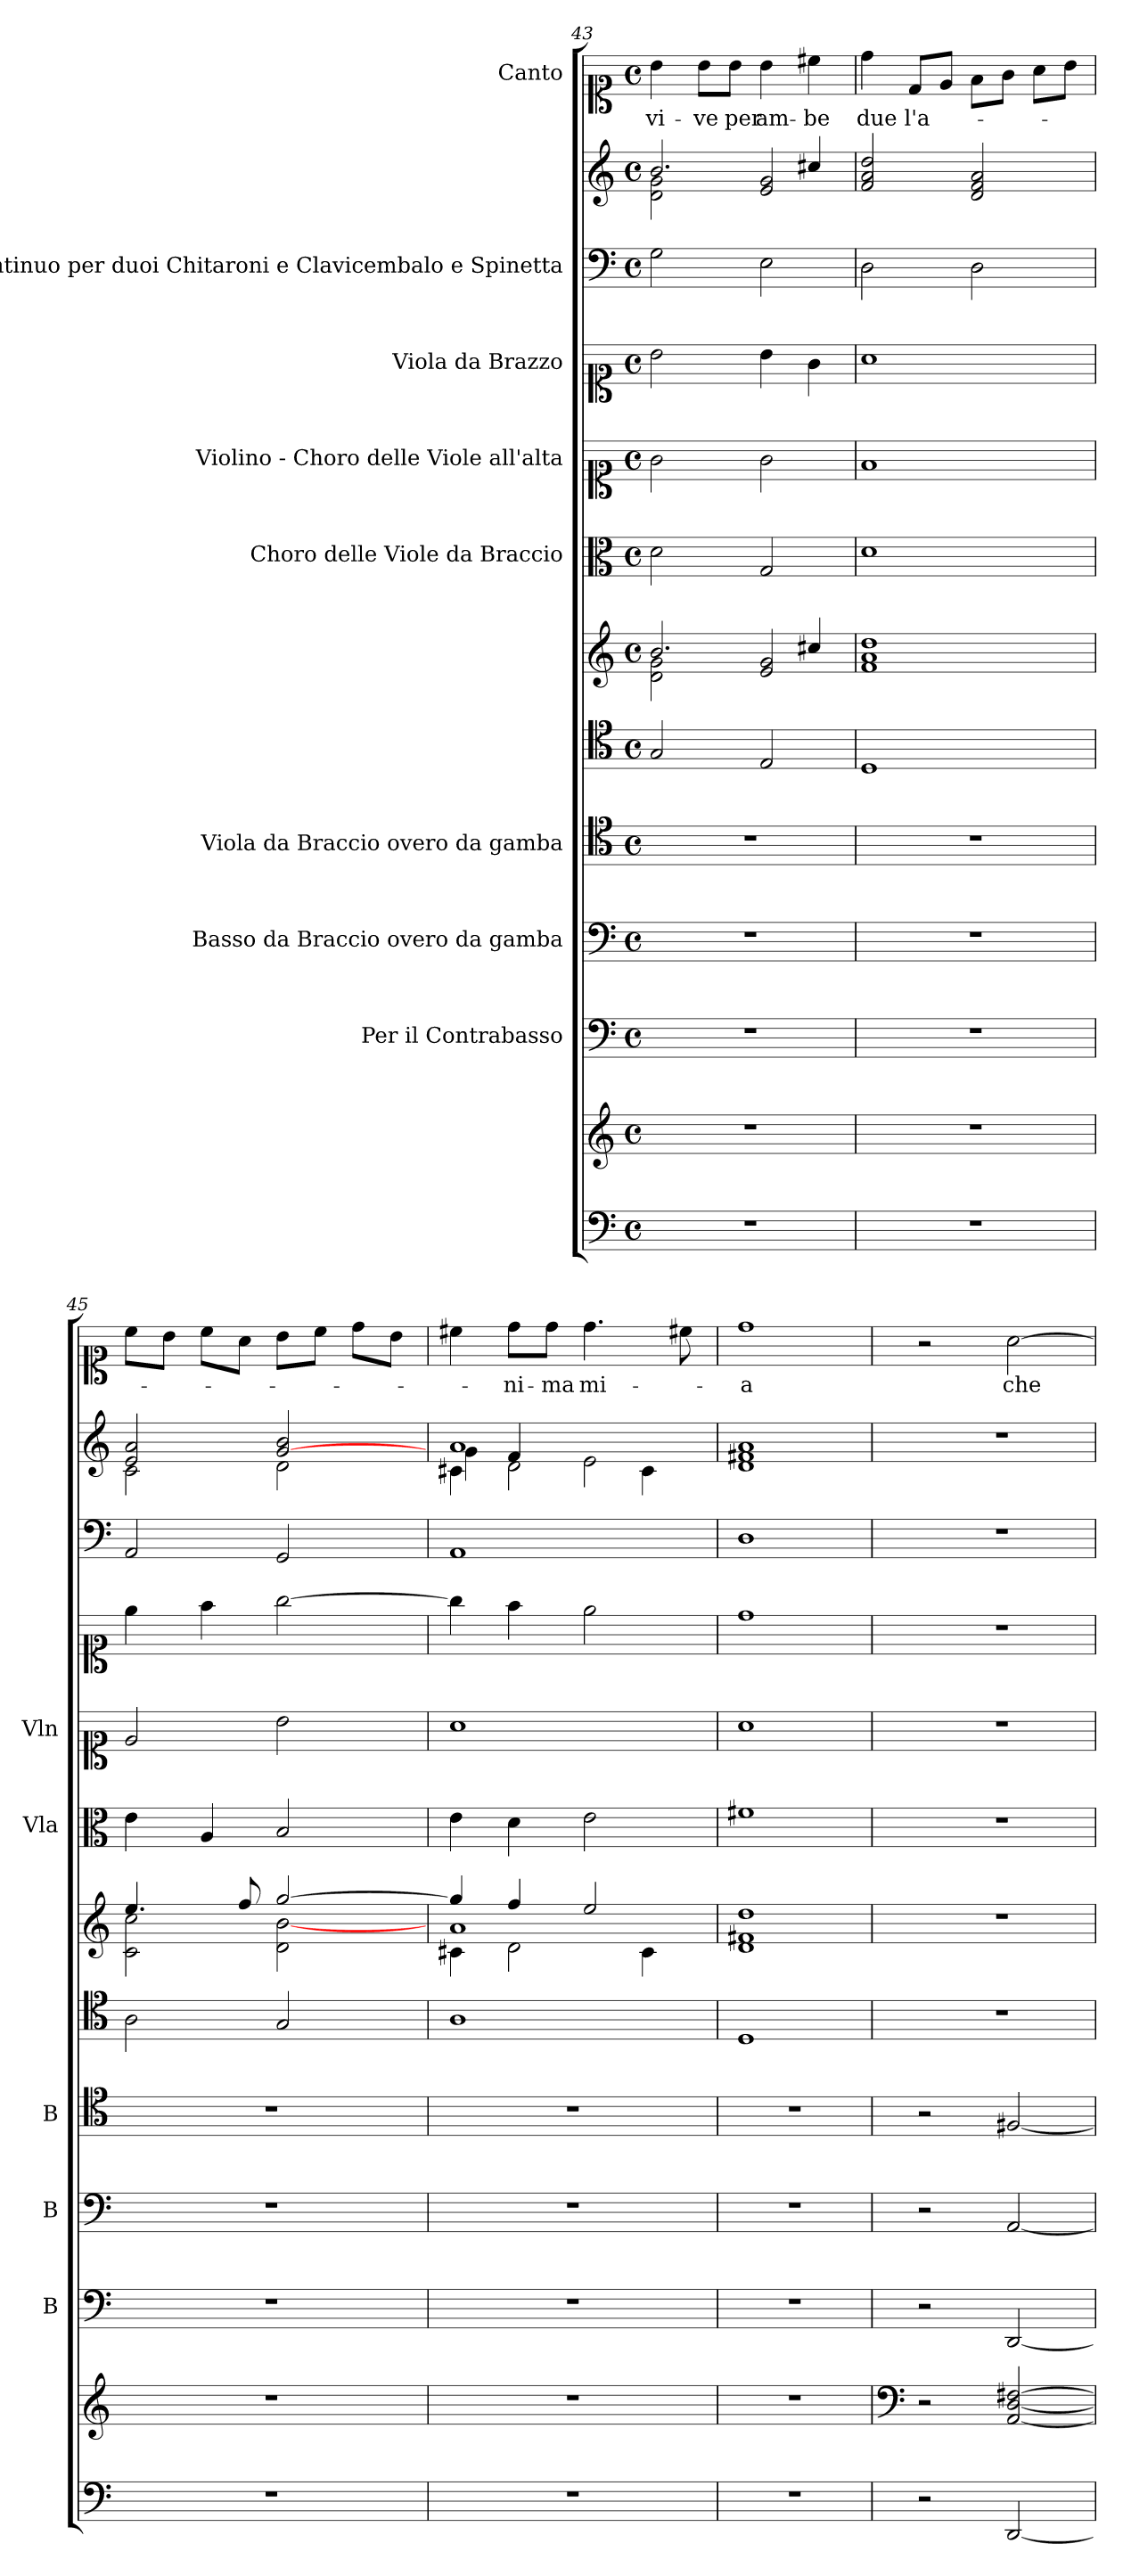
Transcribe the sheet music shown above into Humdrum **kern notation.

**kern	**kern	**kern	**kern	**kern	**kern	**kern	**kern	**kern	**kern	**kern	**kern	**kern	**text
*part12	*part11	*part10	*part9	*part8	*part7	*part6	*part5	*part4	*part3	*part2	*part2	*part1	*part1
*staff13	*staff12	*staff11	*staff10	*staff9	*staff8	*staff7	*staff6	*staff5	*staff4	*staff3	*staff2	*staff1	*staff1
*	*	*I"Per il Contrabasso	*I"Basso da Braccio overo da gamba	*I"Viola da Braccio overo da gamba	*	*	*I"Choro delle  Viole da Braccio	*I"Violino - Choro delle Viole all'alta	*I"Viola da Brazzo	*I"Basso continuo per duoi Chitaroni  e Clavicembalo e Spinetta	*	*I"Canto	*
*	*	*I'B	*I'B	*I'B	*	*	*I'Vla	*I'Vln	*	*	*	*	*
*clefF4	*clefG2	*clefF4	*clefF4	*clefC4	*clefC4	*clefG2	*clefC3	*clefC1	*clefC1	*clefF4	*clefG2	*clefC1	*
*k[]	*k[]	*k[]	*k[]	*k[]	*k[]	*k[]	*k[]	*k[]	*k[]	*k[]	*k[]	*k[]	*
*C:	*C:	*C:	*C:	*C:	*C:	*C:	*C:	*C:	*C:	*C:	*C:	*C:	*
*M4/4	*M4/4	*M4/4	*M4/4	*M4/4	*M4/4	*M4/4	*M4/4	*M4/4	*M4/4	*M4/4	*M4/4	*M4/4	*
*met(c)	*met(c)	*met(c)	*met(c)	*met(c)	*met(c)	*met(c)	*met(c)	*met(c)	*met(c)	*met(c)	*met(c)	*met(c)	*
=43	=43	=43	=43	=43	=43	=43	=43	=43	=43	=43	=43	=43	=43
*	*	*	*	*	*	*^	*	*	*	*	*^	*	*
!	!	!	!	!	!	!	!	!	!	!	!	!	!	!	!LO:LY:b
1r	1r	1r	1r	1r	2G/	2.b/	2d\ 2g\	2d\	2g\	2b\	2G\	2.b/	2d\ 2g\	4b\	vi-
!	!	!	!	!	!	!	!	!	!	!	!	!	!	!	!LO:LY:b
.	.	.	.	.	.	.	.	.	.	.	.	.	.	8b\L	-ve
!	!	!	!	!	!	!	!	!	!	!	!	!	!	!	!LO:LY:b
.	.	.	.	.	.	.	.	.	.	.	.	.	.	8b\J	per
!	!	!	!	!	!	!	!	!	!	!	!	!	!	!	!LO:LY:b
.	.	.	.	.	2E/	.	2e/ 2g/	2G/	2g\	4b\	2E\	.	2e/ 2g/	4b\	am-
!	!	!	!	!	!	!	!	!	!	!	!	!	!	!	!LO:LY:b
.	.	.	.	.	.	4cc#X/	.	.	.	4g\	.	4cc#X/	.	4cc#X\	-be
*	*	*	*	*	*	*v	*v	*	*	*	*	*v	*v	*	*
!!LO:PB:g=z
=44	=44	=44	=44	=44	=44	=44	=44	=44	=44	=44	=44	=44	=44
!	!	!	!	!	!	!	!	!	!	!	!	!	!LO:LY:b
1r	1r	1r	1r	1r	1D	1f 1a 1dd	1d	1f	1a	2D\	2f/ 2a/ 2dd/	4dd\	due
!	!	!	!	!	!	!	!	!	!	!	!	!	!LO:LY:b
.	.	.	.	.	.	.	.	.	.	.	.	8d/L	l'a-
.	.	.	.	.	.	.	.	.	.	.	.	8e/J	.
.	.	.	.	.	.	.	.	.	.	2D\	2d/ 2f/ 2a/	8f\L	.
.	.	.	.	.	.	.	.	.	.	.	.	8g\J	.
.	.	.	.	.	.	.	.	.	.	.	.	8a\L	.
.	.	.	.	.	.	.	.	.	.	.	.	8b\J	.
=45	=45	=45	=45	=45	=45	=45	=45	=45	=45	=45	=45	=45	=45
*	*	*	*	*	*	*^	*	*	*	*	*^	*	*
1r	1r	1r	1r	1r	2A\	4.ee/	2c\ 2cc\	4e\	2e/	4ee\	2AA/	2e/ 2a/	2c\	8cc\L	.
.	.	.	.	.	.	.	.	.	.	.	.	.	.	8b\J	.
.	.	.	.	.	.	.	.	4A/	.	4ff\	.	.	.	8cc\L	.
.	.	.	.	.	.	8ff/	.	.	.	.	.	.	.	8a\J	.
.	.	.	.	.	2G/	[>2gg/	2d\ [<2b\	2B/	2b\	[>2gg\	2GG/	[>2g/ 2b/	2d\	8b\L	.
.	.	.	.	.	.	.	.	.	.	.	.	.	.	8cc\J	.
.	.	.	.	.	.	.	.	.	.	.	.	.	.	8dd\L	.
.	.	.	.	.	.	.	.	.	.	.	.	.	.	8b\J	.
=46	=46	=46	=46	=46	=46	=46	=46	=46	=46	=46	=46	=46	=46	=46	=46
*	*	*	*	*	*	*	*^	*	*	*	*	*	*^	*	*
1r	1r	1r	1r	1r	1A	4gg/]	1a	4c#X\	4e\	1a	4gg\]	1AA	1a	4g\	4c#X\	4cc#X\	.
!	!	!	!	!	!	!	!	!	!	!	!	!	!	!	!	!	!LO:LY:b
.	.	.	.	.	.	4ff/	.	2d\	4d\	.	4ff\	.	.	4f/	2d\	8dd\L	-ni-
!	!	!	!	!	!	!	!	!	!	!	!	!	!	!	!	!	!LO:LY:b
.	.	.	.	.	.	.	.	.	.	.	.	.	.	.	.	8dd\J	-ma
!	!	!	!	!	!	!	!	!	!	!	!	!	!	!	!	!	!LO:LY:b
.	.	.	.	.	.	2ee/	.	.	2e\	.	2ee\	.	.	2e\	.	4.dd\	mi-
.	.	.	.	.	.	.	.	4c#\	.	.	.	.	.	.	4c#\	.	.
.	.	.	.	.	.	.	.	.	.	.	.	.	.	.	.	8cc#X\	.
*	*	*	*	*	*	*v	*v	*v	*	*	*	*	*v	*v	*v	*	*
=47	=47	=47	=47	=47	=47	=47	=47	=47	=47	=47	=47	=47	=47
!	!	!	!	!	!	!	!	!	!	!	!	!	!LO:LY:b
1r	1r	1r	1r	1r	1D	1d 1f#X 1dd	1f#X	1a	1dd	1D	1d 1f#X 1a	1dd	-a
=48	=48	=48	=48	=48	=48	=48	=48	=48	=48	=48	=48	=48	=48
*	*clefF4	*	*	*	*	*	*	*	*	*	*	*	*
2r	2r	2r	2r	2r	1r	1r	1r	1r	1r	1r	1r	2r	.
!	!	!	!	!	!	!	!	!	!	!	!	!	!LO:LY:b
[<2DD/	[<2AA/ [<2D/ [>2F#X/	[<2DD/	[<2AA/	[<2F#X/	.	.	.	.	.	.	.	[>2a\	che
=	=	=	=	=	=	=	=	=	=	=	=	=	=
*-	*-	*-	*-	*-	*-	*-	*-	*-	*-	*-	*-	*-	*-
